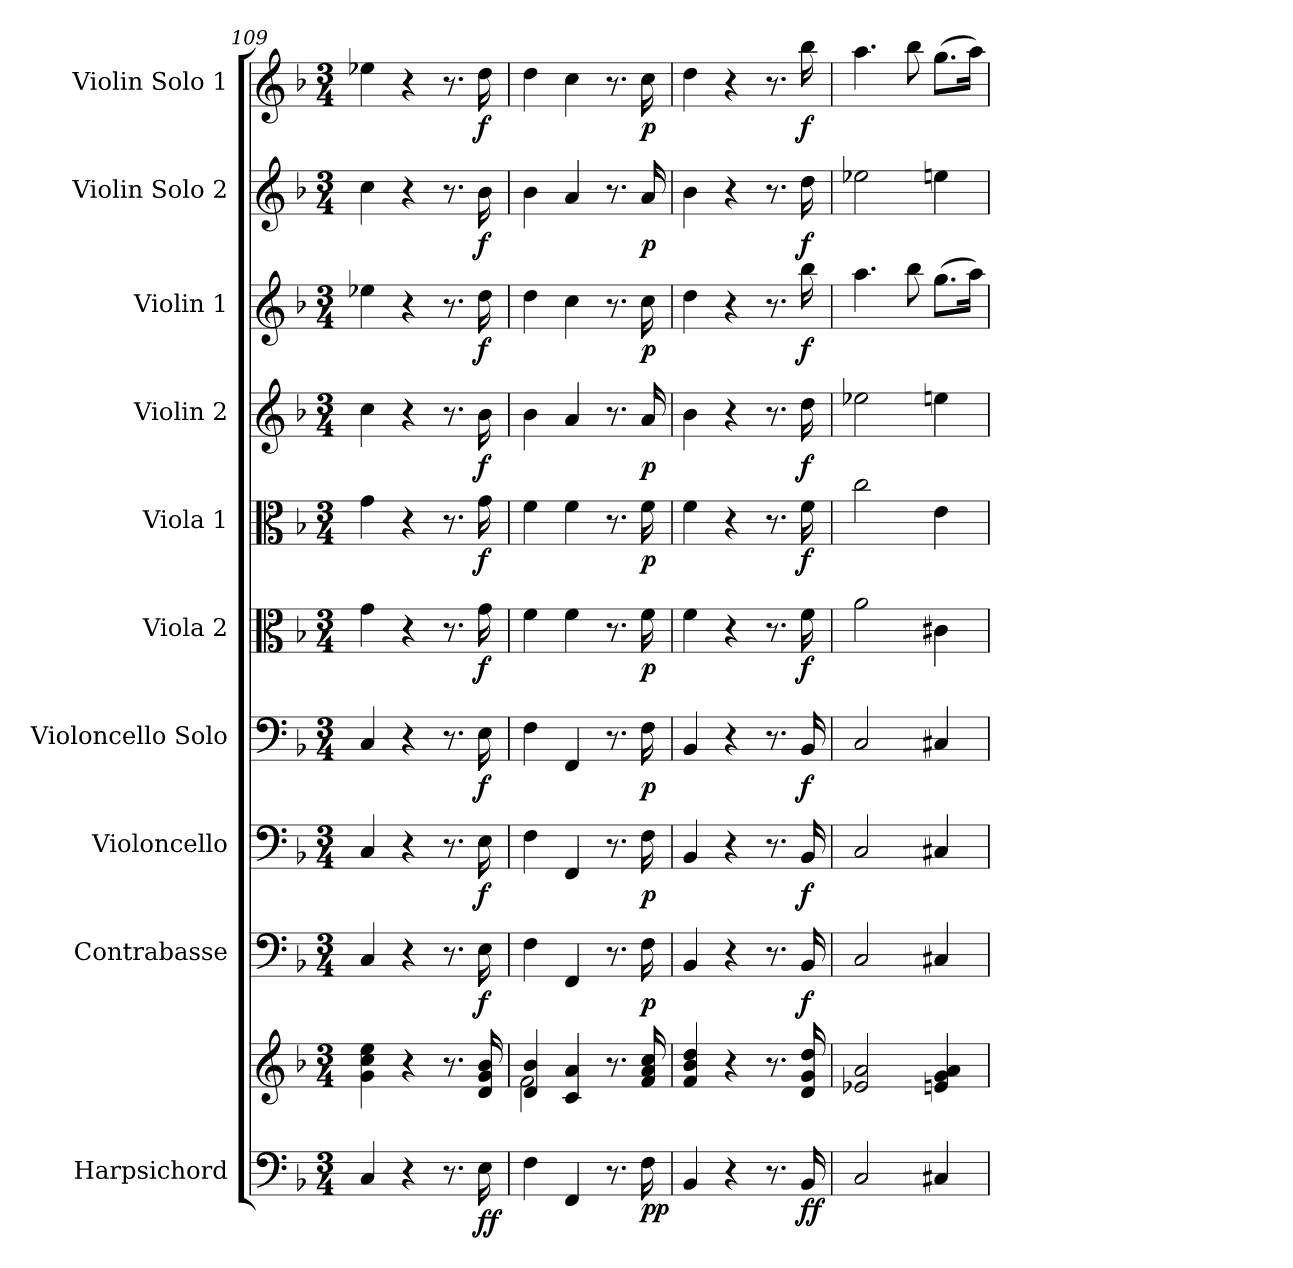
**kern	**kern	**dynam	**kern	**dynam	**kern	**dynam	**kern	**dynam	**kern	**dynam	**kern	**dynam	**kern	**dynam	**kern	**dynam	**kern	**dynam	**kern	**dynam
*part10	*part10	*part10	*part9	*part9	*part8	*part8	*part7	*part7	*part6	*part6	*part5	*part5	*part4	*part4	*part3	*part3	*part2	*part2	*part1	*part1
*staff11	*staff10	*staff10/11	*staff9	*staff9	*staff8	*staff8	*staff7	*staff7	*staff6	*staff6	*staff5	*staff5	*staff4	*staff4	*staff3	*staff3	*staff2	*staff2	*staff1	*staff1
*I"Harpsichord	*	*	*I"Contrabasse	*	*I"Violoncello	*	*I"Violoncello Solo	*	*I"Viola 2	*	*I"Viola 1	*	*I"Violin 2	*	*I"Violin 1	*	*I"Violin Solo 2	*	*I"Violin Solo 1	*
*I'Hch.	*	*	*I'Cbs.	*	*	*	*I'Vc.	*	*	*	*	*	*	*	*	*	*I'Vln.	*	*I'Vln.	*
*clefF4	*clefG2	*	*clefF4	*	*clefF4	*	*clefF4	*	*clefC3	*	*clefC3	*	*clefG2	*	*clefG2	*	*clefG2	*	*clefG2	*
*	*	*	*ITrd7c12	*	*	*	*	*	*	*	*	*	*	*	*	*	*	*	*	*
*k[b-]	*k[b-]	*	*k[b-]	*	*k[b-]	*	*k[b-]	*	*k[b-]	*	*k[b-]	*	*k[b-]	*	*k[b-]	*	*k[b-]	*	*k[b-]	*
*M3/4	*M3/4	*	*M3/4	*	*M3/4	*	*M3/4	*	*M3/4	*	*M3/4	*	*M3/4	*	*M3/4	*	*M3/4	*	*M3/4	*
=109	=109	=109	=109	=109	=109	=109	=109	=109	=109	=109	=109	=109	=109	=109	=109	=109	=109	=109	=109	=109
4C/	4g\ 4cc\ 4ee\	.	4CC/	.	4C/	.	4C/	.	4g\	.	4g\	.	4cc\	.	4ee-X\	.	4cc\	.	4ee-X\	.
4r	4r	.	4r	.	4r	.	4r	.	4r	.	4r	.	4r	.	4r	.	4r	.	4r	.
8.r	8.r	.	8.r	.	8.r	.	8.r	.	8.r	.	8.r	.	8.r	.	8.r	.	8.r	.	8.r	.
!	!	!LO:DY:b=2	!	!	!	!	!	!	!	!	!	!	!	!	!	!	!	!	!	!
!	!	!LO:DY:n=1:b	!	!LO:DY:b	!	!LO:DY:b	!	!LO:DY:b	!	!LO:DY:b	!	!LO:DY:b	!	!LO:DY:b	!	!LO:DY:b	!	!LO:DY:b	!	!LO:DY:b
16E\	16d/ 16g/ 16b-/	f f	16EE\	f	16E\	f	16E\	f	16g\	f	16g\	f	16b-\	f	16dd\	f	16b-\	f	16dd\	f
=110	=110	=110	=110	=110	=110	=110	=110	=110	=110	=110	=110	=110	=110	=110	=110	=110	=110	=110	=110	=110
*	*^	*	*	*	*	*	*	*	*	*	*	*	*	*	*	*	*	*	*	*
4F\	4d/ 4b-/	2f\	.	4FF\	.	4F\	.	4F\	.	4f\	.	4f\	.	4b-\	.	4dd\	.	4b-\	.	4dd\	.
4FF/	4c/ 4a/	.	.	4FFF/	.	4FF/	.	4FF/	.	4f\	.	4f\	.	4a/	.	4cc\	.	4a/	.	4cc\	.
8.r	8.r	4ryy	.	8.r	.	8.r	.	8.r	.	8.r	.	8.r	.	8.r	.	8.r	.	8.r	.	8.r	.
!	!	!	!LO:DY:b=2	!	!	!	!	!	!	!	!	!	!	!	!	!	!	!	!	!	!
!	!	!	!LO:DY:n=1:b	!	!LO:DY:b	!	!LO:DY:b	!	!LO:DY:b	!	!LO:DY:b	!	!LO:DY:b	!	!LO:DY:b	!	!LO:DY:b	!	!LO:DY:b	!	!LO:DY:b
16F\	16f/ 16a/ 16cc/	.	p p	16FF\	p	16F\	p	16F\	p	16f\	p	16f\	p	16a/	p	16cc\	p	16a/	p	16cc\	p
*	*v	*v	*	*	*	*	*	*	*	*	*	*	*	*	*	*	*	*	*	*	*
=111	=111	=111	=111	=111	=111	=111	=111	=111	=111	=111	=111	=111	=111	=111	=111	=111	=111	=111	=111	=111
4BB-/	4f/ 4b-/ 4dd/	.	4BBB-/	.	4BB-/	.	4BB-/	.	4f\	.	4f\	.	4b-\	.	4dd\	.	4b-\	.	4dd\	.
4r	4r	.	4r	.	4r	.	4r	.	4r	.	4r	.	4r	.	4r	.	4r	.	4r	.
8.r	8.r	.	8.r	.	8.r	.	8.r	.	8.r	.	8.r	.	8.r	.	8.r	.	8.r	.	8.r	.
!	!	!LO:DY:b=2	!	!	!	!	!	!	!	!	!	!	!	!	!	!	!	!	!	!
!	!	!LO:DY:n=1:b	!	!LO:DY:b	!	!LO:DY:b	!	!LO:DY:b	!	!LO:DY:b	!	!LO:DY:b	!	!LO:DY:b	!	!LO:DY:b	!	!LO:DY:b	!	!LO:DY:b
16BB-/	16d/ 16g/ 16dd/	f f	16BBB-/	f	16BB-/	f	16BB-/	f	16f\	f	16f\	f	16dd\	f	16bb-\	f	16dd\	f	16bb-\	f
=112	=112	=112	=112	=112	=112	=112	=112	=112	=112	=112	=112	=112	=112	=112	=112	=112	=112	=112	=112	=112
2C/	2e-X/ 2a/	.	2CC/	.	2C/	.	2C/	.	2a\	.	2cc\	.	2ee-X\	.	4.aa\	.	2ee-X\	.	4.aa\	.
.	.	.	.	.	.	.	.	.	.	.	.	.	.	.	8bb-\	.	.	.	8bb-\	.
4C#X/	4en/ 4g/ 4a/	.	4CC#X/	.	4C#X/	.	4C#X/	.	4c#X\	.	4e\	.	4een\	.	(>8.gg\L	.	4een\	.	(>8.gg\L	.
.	.	.	.	.	.	.	.	.	.	.	.	.	.	.	16aa\Jk)	.	.	.	16aa\Jk)	.
=	=	=	=	=	=	=	=	=	=	=	=	=	=	=	=	=	=	=	=	=
*-	*-	*-	*-	*-	*-	*-	*-	*-	*-	*-	*-	*-	*-	*-	*-	*-	*-	*-	*-	*-
